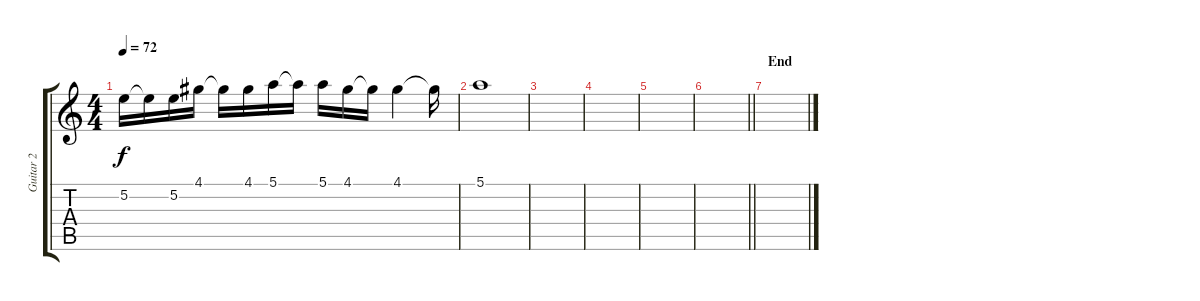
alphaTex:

\track ("Guitar 2" "Guitar 2") {instrument overdrivenguitar}
\staff {score tabs}
\tuning (E4 B3 G3 D3 A2 E2) {hide}
\ts (4 4)
\tempo 72
\clef g2
\ks c
5.2.16{dy f} 5.2{t}.16 5.2.16 4.1.16 4.1{t}.16 4.1.16 5.1.16 5.1{t}.16 5.1.16 4.1.16 4.1{t}.16 4.1.4 4.1{t}.16 |
5.1.1{volume 5} |
|
|
|
\barLineRight lightlight
|
\section ("" "End")
